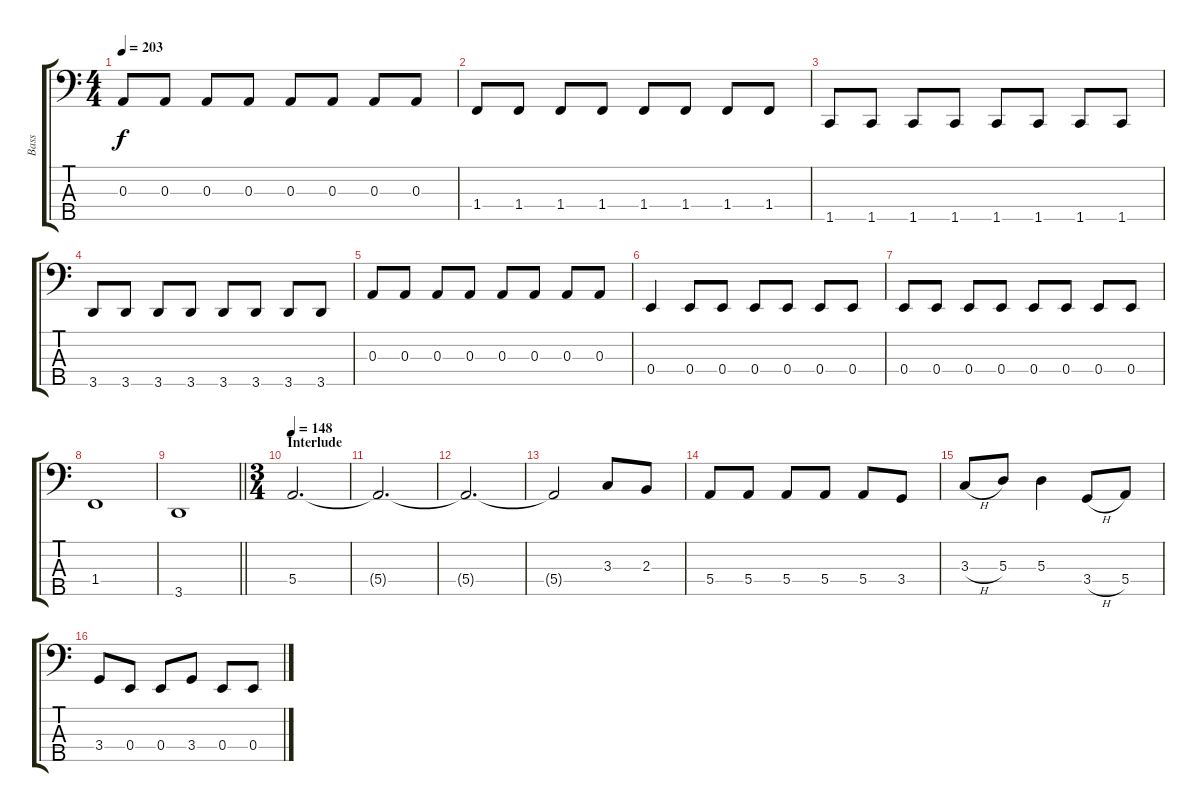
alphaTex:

\track ("Bass" "Bass") {instrument electricbassfinger}
\staff {score tabs}
\tuning (G2 D2 A1 E1 B0) {hide}
\ts (4 4)
\tempo 203
\clef f4
\ks c
0.3.8{dy f} 0.3.8 0.3.8 0.3.8 0.3.8 0.3.8 0.3.8 0.3.8 |
1.4.8 1.4.8 1.4.8 1.4.8 1.4.8 1.4.8 1.4.8 1.4.8 |
1.5.8 1.5.8 1.5.8 1.5.8 1.5.8 1.5.8 1.5.8 1.5.8 |
3.5.8 3.5.8 3.5.8 3.5.8 3.5.8 3.5.8 3.5.8 3.5.8 |
0.3.8 0.3.8 0.3.8 0.3.8 0.3.8 0.3.8 0.3.8 0.3.8 |
0.4.4 0.4.8 0.4.8 0.4.8 0.4.8 0.4.8 0.4.8 |
0.4.8 0.4.8 0.4.8 0.4.8 0.4.8 0.4.8 0.4.8 0.4.8 |
1.4.1 |
\barLineRight lightlight
3.5.1 |
\ts (3 4)
\section ("" "Interlude")
\tempo 148
5.4.2{d} |
5.4{t}.2{d} |
5.4{t}.2{d} |
5.4{t}.2 3.3.8 2.3.8 |
5.4.8 5.4.8 5.4.8 5.4.8 5.4.8 3.4.8 |
3.3{h}.8 5.3.8 5.3.4 3.4{h}.8 5.4.8 |
3.4.8 0.4.8 0.4.8 3.4.8 0.4.8 0.4.8
